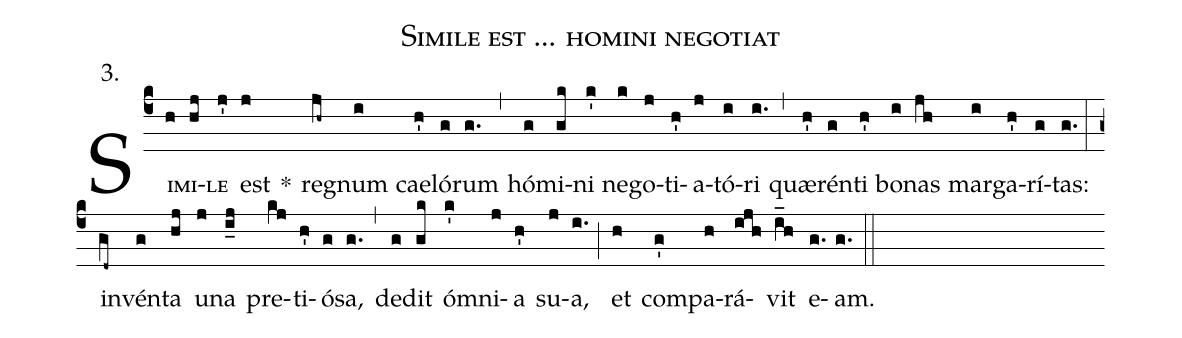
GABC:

name:Simile est ... homini negotiat;
office-part:Antiphona;
mode:3;
annotation: 3.;
%%
(c4) S<sc>i(h)mi(hj)le</sc>(j') est(j) *() re(jh~)gnum(i) cae(h')ló(g)rum(g.) (,) hó(g)mi(gk)ni(k') ne(k)go(j)ti(h')a(j)tó(i)ri(i.) (,) quæ(h')rén(g)ti(h') bo(i)nas(jh) mar(i)ga(h')rí(g)tas:(g.) (:) in(gd~)vén(g)ta(hj) u(j)na(i_j) pre(kj)ti(h')ó(g)sa,(g.) (,) de(g)dit(gk) ó(k')mni(j)a(h') su(j)a,(i.) (;) et(h) com(g')pa(h)rá(ijh)vit(i_h) e(g.)am.(g.) (::)
